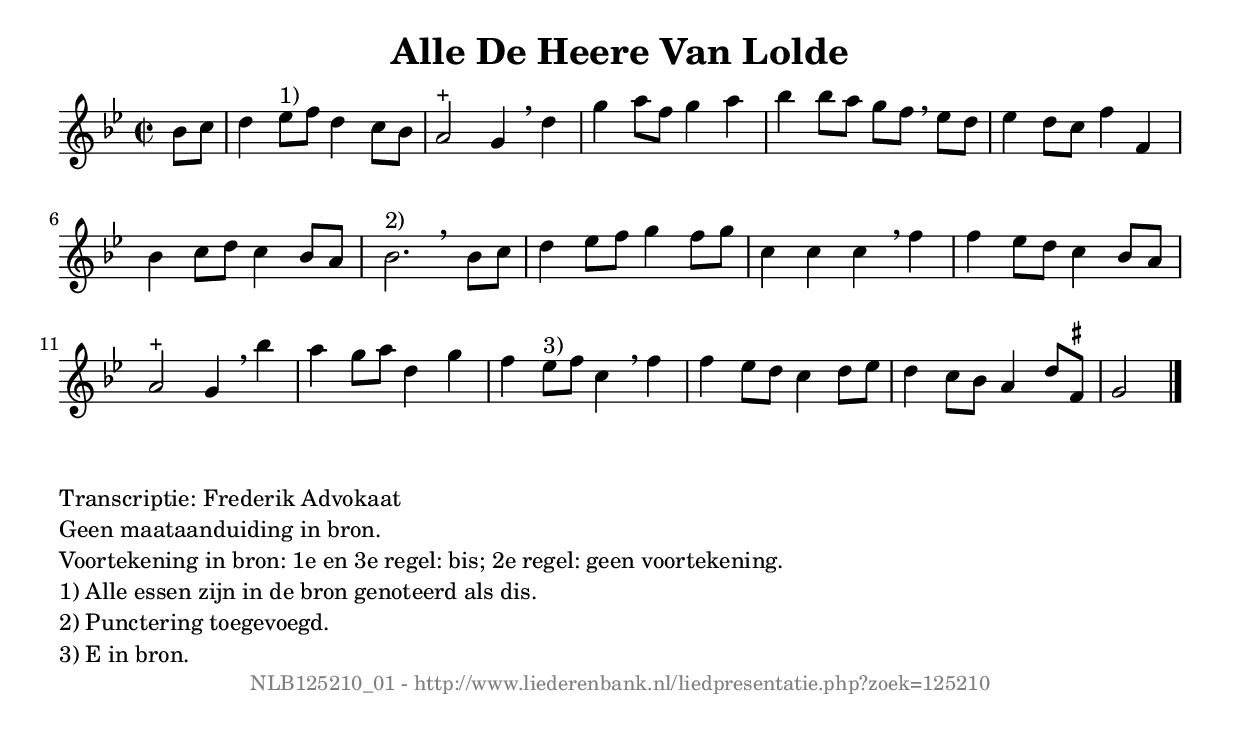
%
% produced by wce2krn 1.64 (7 June 2014)
%
\version"2.16"
#(append! paper-alist '(("long" . (cons (* 210 mm) (* 2000 mm)))))
#(set-default-paper-size "long")
sb = {\breathe}
mBreak = {\breathe }
bBreak = {\breathe }
x = {\once\override NoteHead #'style = #'cross }
gl=\glissando
itime={\override Staff.TimeSignature #'stencil = ##f }
ficta = {\once\set suggestAccidentals = ##t}
fine = {\once\override Score.RehearsalMark #'self-alignment-X = #1 \mark \markup {\italic{Fine}}}
dc = {\once\override Score.RehearsalMark #'self-alignment-X = #1 \mark \markup {\italic{D.C.}}}
dcf = {\once\override Score.RehearsalMark #'self-alignment-X = #1 \mark \markup {\italic{D.C. al Fine}}}
dcc = {\once\override Score.RehearsalMark #'self-alignment-X = #1 \mark \markup {\italic{D.C. al Coda}}}
ds = {\once\override Score.RehearsalMark #'self-alignment-X = #1 \mark \markup {\italic{D.S.}}}
dsf = {\once\override Score.RehearsalMark #'self-alignment-X = #1 \mark \markup {\italic{D.S. al Fine}}}
dsc = {\once\override Score.RehearsalMark #'self-alignment-X = #1 \mark \markup {\italic{D.S. al Coda}}}
pv = {\set Score.repeatCommands = #'((volta "1"))}
sv = {\set Score.repeatCommands = #'((volta "2"))}
tv = {\set Score.repeatCommands = #'((volta "3"))}
qv = {\set Score.repeatCommands = #'((volta "4"))}
xv = {\set Score.repeatCommands = #'((volta #f))}
\header{ tagline = ""
title = "Alle De Heere Van Lolde"
}
\score {{
\key g \minor
\relative g'
{
\set melismaBusyProperties = #'()
\partial 32*8
\time 2/2
\tempo 4=120
\override Score.MetronomeMark #'transparent = ##t
\override Score.RehearsalMark #'break-visibility = #(vector #t #t #f)
bes8 c | d4 es8^"1)" f d4 c8 bes a2^"+" g4 \sb d' g a8 f g4 a bes bes8 a g f \mBreak
es8 d es4 d8 c f4 f, bes c8 d c4 bes8 a bes2.^"2)" \bar ":|" \bBreak
bes8 c | d4 es8 f g4 f8 g c,4 c c \sb f f es8 d c4 bes8 a a2^"+" g4 \mBreak
bes'4 | a g8 a d,4 g f es8^"3)" f c4 \sb f f es8 d c4 d8 es d4 c8 bes a4 d8 \ficta fis, g2 \bar "|."
 }}
 \midi { }
 \layout {
            indent = 0.0\cm
}
}
\markup { \wordwrap-string #" 
Transcriptie: Frederik Advokaat

Geen maataanduiding in bron.

Voortekening in bron: 1e en 3e regel: bis; 2e regel: geen voortekening.

1) Alle essen zijn in de bron genoteerd als dis.

2) Punctering toegevoegd.

3) E in bron.
"}
\markup { \vspace #0 } \markup { \with-color #grey \fill-line { \center-column { \smaller "NLB125210_01 - http://www.liederenbank.nl/liedpresentatie.php?zoek=125210" } } }
